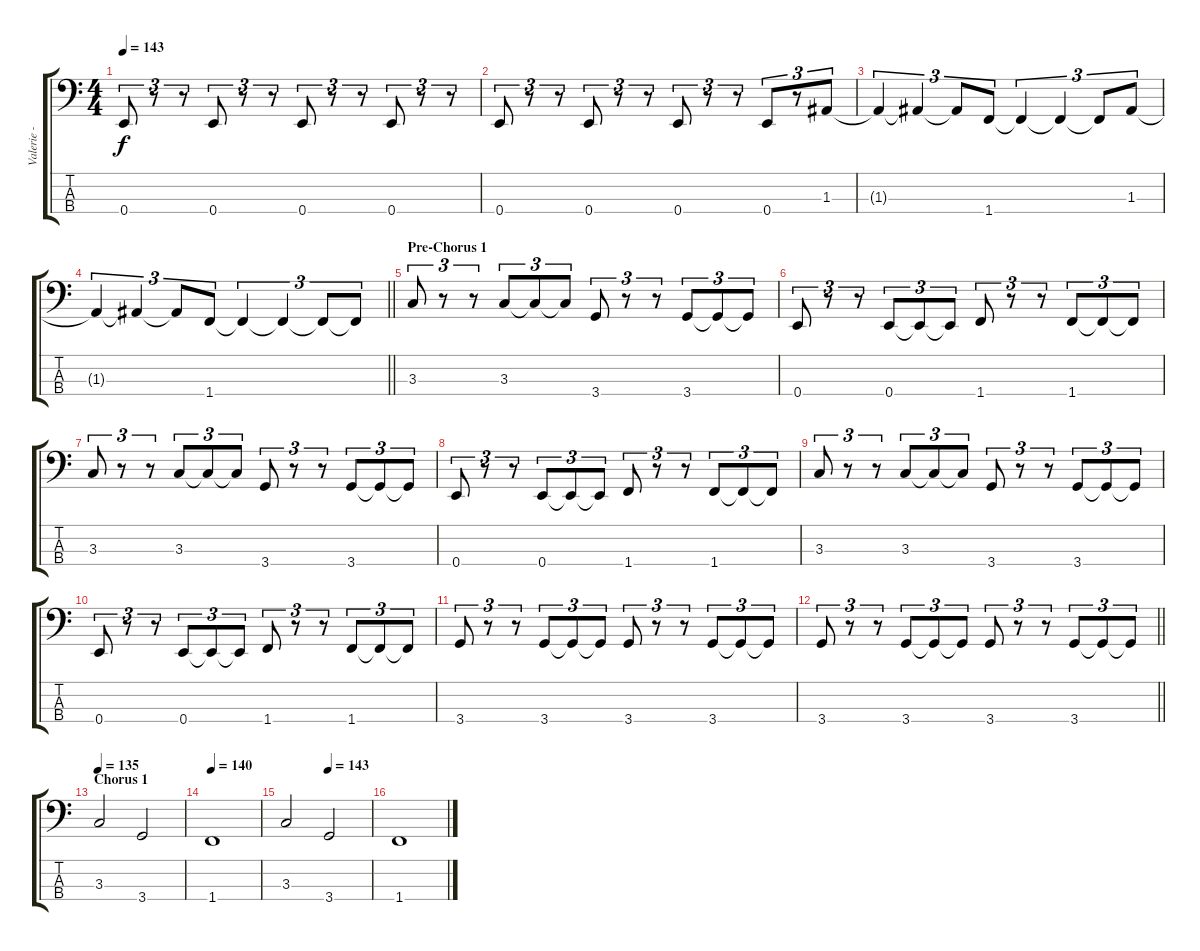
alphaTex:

\track ("Valerie - Bass" "Valerie - ") {instrument electricbassfinger}
\staff {score tabs}
\tuning (G2 D2 A1 E1) {hide}
\ts (4 4)
\tempo 143
\clef f4
\ks c
0.4.8{tu (3 2) dy f} r.8{tu (3 2)} r.8{tu (3 2)} 0.4.8{tu (3 2)} r.8{tu (3 2)} r.8{tu (3 2)} 0.4.8{tu (3 2)} r.8{tu (3 2)} r.8{tu (3 2)} 0.4.8{tu (3 2)} r.8{tu (3 2)} r.8{tu (3 2)} |
0.4.8{tu (3 2)} r.8{tu (3 2)} r.8{tu (3 2)} 0.4.8{tu (3 2)} r.8{tu (3 2)} r.8{tu (3 2)} 0.4.8{tu (3 2)} r.8{tu (3 2)} r.8{tu (3 2)} 0.4.8{tu (3 2)} r.8{tu (3 2)} 1.3.8{tu (3 2)} |
1.3{t}.4{tu (3 2)} 1.3{t}.4{tu (3 2)} 1.3{t}.8{tu (3 2)} 1.4.8{tu (3 2)} 1.4{t}.4{tu (3 2)} 1.4{t}.4{tu (3 2)} 1.4{t}.8{tu (3 2)} 1.3.8{tu (3 2)} |
\barLineRight lightlight
1.3{t}.4{tu (3 2)} 1.3{t}.4{tu (3 2)} 1.3{t}.8{tu (3 2)} 1.4.8{tu (3 2)} 1.4{t}.4{tu (3 2)} 1.4{t}.4{tu (3 2)} 1.4{t}.8{tu (3 2)} 1.4{t}.8{tu (3 2)} |
\section ("" "Pre-Chorus 1")
3.3.8{tu (3 2)} r.8{tu (3 2)} r.8{tu (3 2)} 3.3.8{tu (3 2)} 3.3{t}.8{tu (3 2)} 3.3{t}.8{tu (3 2)} 3.4.8{tu (3 2)} r.8{tu (3 2)} r.8{tu (3 2)} 3.4.8{tu (3 2)} 3.4{t}.8{tu (3 2)} 3.4{t}.8{tu (3 2)} |
0.4.8{tu (3 2)} r.8{tu (3 2)} r.8{tu (3 2)} 0.4.8{tu (3 2)} 0.4{t}.8{tu (3 2)} 0.4{t}.8{tu (3 2)} 1.4.8{tu (3 2)} r.8{tu (3 2)} r.8{tu (3 2)} 1.4.8{tu (3 2)} 1.4{t}.8{tu (3 2)} 1.4{t}.8{tu (3 2)} |
3.3.8{tu (3 2)} r.8{tu (3 2)} r.8{tu (3 2)} 3.3.8{tu (3 2)} 3.3{t}.8{tu (3 2)} 3.3{t}.8{tu (3 2)} 3.4.8{tu (3 2)} r.8{tu (3 2)} r.8{tu (3 2)} 3.4.8{tu (3 2)} 3.4{t}.8{tu (3 2)} 3.4{t}.8{tu (3 2)} |
0.4.8{tu (3 2)} r.8{tu (3 2)} r.8{tu (3 2)} 0.4.8{tu (3 2)} 0.4{t}.8{tu (3 2)} 0.4{t}.8{tu (3 2)} 1.4.8{tu (3 2)} r.8{tu (3 2)} r.8{tu (3 2)} 1.4.8{tu (3 2)} 1.4{t}.8{tu (3 2)} 1.4{t}.8{tu (3 2)} |
3.3.8{tu (3 2)} r.8{tu (3 2)} r.8{tu (3 2)} 3.3.8{tu (3 2)} 3.3{t}.8{tu (3 2)} 3.3{t}.8{tu (3 2)} 3.4.8{tu (3 2)} r.8{tu (3 2)} r.8{tu (3 2)} 3.4.8{tu (3 2)} 3.4{t}.8{tu (3 2)} 3.4{t}.8{tu (3 2)} |
0.4.8{tu (3 2)} r.8{tu (3 2)} r.8{tu (3 2)} 0.4.8{tu (3 2)} 0.4{t}.8{tu (3 2)} 0.4{t}.8{tu (3 2)} 1.4.8{tu (3 2)} r.8{tu (3 2)} r.8{tu (3 2)} 1.4.8{tu (3 2)} 1.4{t}.8{tu (3 2)} 1.4{t}.8{tu (3 2)} |
3.4.8{tu (3 2)} r.8{tu (3 2)} r.8{tu (3 2)} 3.4.8{tu (3 2)} 3.4{t}.8{tu (3 2)} 3.4{t}.8{tu (3 2)} 3.4.8{tu (3 2)} r.8{tu (3 2)} r.8{tu (3 2)} 3.4.8{tu (3 2)} 3.4{t}.8{tu (3 2)} 3.4{t}.8{tu (3 2)} |
\barLineRight lightlight
3.4.8{tu (3 2)} r.8{tu (3 2)} r.8{tu (3 2)} 3.4.8{tu (3 2)} 3.4{t}.8{tu (3 2)} 3.4{t}.8{tu (3 2)} 3.4.8{tu (3 2)} r.8{tu (3 2)} r.8{tu (3 2)} 3.4.8{tu (3 2)} 3.4{t}.8{tu (3 2)} 3.4{t}.8{tu (3 2)} |
\section ("" "Chorus 1")
\tempo 135
3.3.2 3.4.2 |
\tempo 140
1.4.1 |
\tempo (143 0.5)
3.3.2 3.4.2 |
1.4.1
